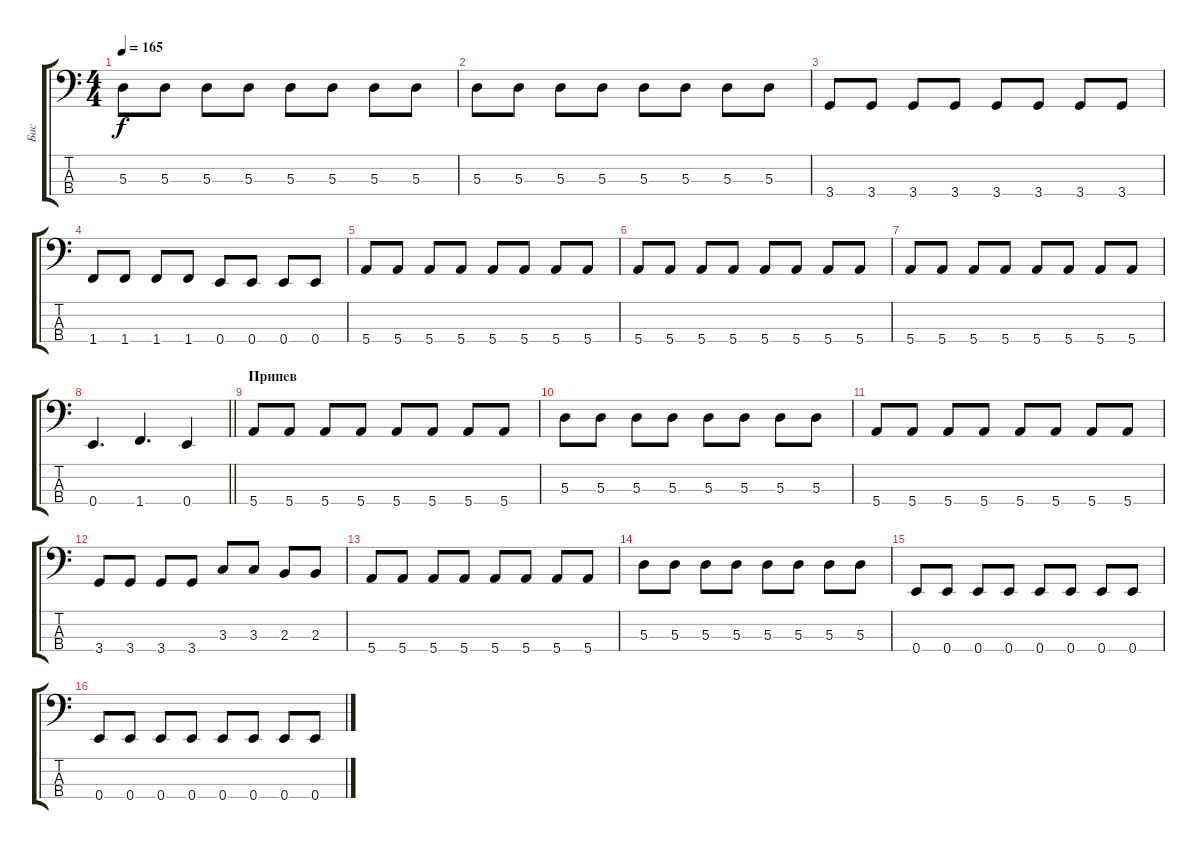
\track ("Бас" "Бас") {instrument electricbassfinger}
\staff {score tabs}
\tuning (G2 D2 A1 E1) {hide}
\ts (4 4)
\tempo 165
\clef f4
\ks c
5.3.8{dy f} 5.3.8 5.3.8 5.3.8 5.3.8 5.3.8 5.3.8 5.3.8 |
5.3.8 5.3.8 5.3.8 5.3.8 5.3.8 5.3.8 5.3.8 5.3.8 |
3.4.8 3.4.8 3.4.8 3.4.8 3.4.8 3.4.8 3.4.8 3.4.8 |
1.4.8 1.4.8 1.4.8 1.4.8 0.4.8 0.4.8 0.4.8 0.4.8 |
5.4.8 5.4.8 5.4.8 5.4.8 5.4.8 5.4.8 5.4.8 5.4.8 |
5.4.8 5.4.8 5.4.8 5.4.8 5.4.8 5.4.8 5.4.8 5.4.8 |
5.4.8 5.4.8 5.4.8 5.4.8 5.4.8 5.4.8 5.4.8 5.4.8 |
\barLineRight lightlight
0.4.4{d} 1.4.4{d} 0.4.4 |
\section ("" "Припев")
5.4.8 5.4.8 5.4.8 5.4.8 5.4.8 5.4.8 5.4.8 5.4.8 |
5.3.8 5.3.8 5.3.8 5.3.8 5.3.8 5.3.8 5.3.8 5.3.8 |
5.4.8 5.4.8 5.4.8 5.4.8 5.4.8 5.4.8 5.4.8 5.4.8 |
3.4.8 3.4.8 3.4.8 3.4.8 3.3.8 3.3.8 2.3.8 2.3.8 |
5.4.8 5.4.8 5.4.8 5.4.8 5.4.8 5.4.8 5.4.8 5.4.8 |
5.3.8 5.3.8 5.3.8 5.3.8 5.3.8 5.3.8 5.3.8 5.3.8 |
0.4.8 0.4.8 0.4.8 0.4.8 0.4.8 0.4.8 0.4.8 0.4.8 |
0.4.8 0.4.8 0.4.8 0.4.8 0.4.8 0.4.8 0.4.8 0.4.8
